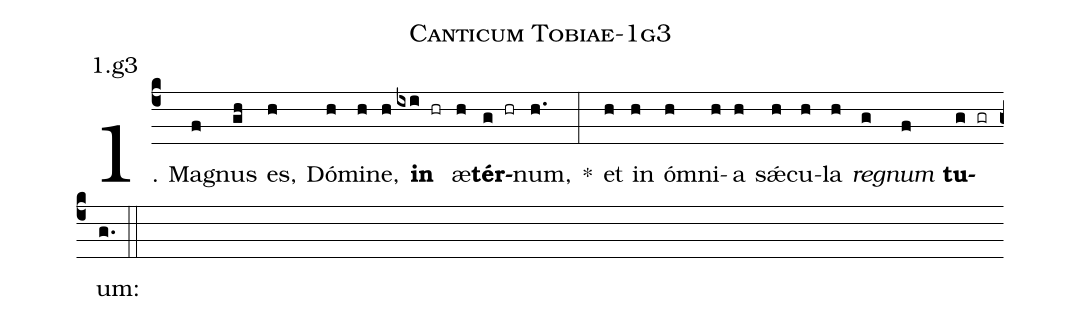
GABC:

name: Canticum Tobiae-1g3;
annotation: 1.g3;
%%
(c4)1. Ma(f)gnus(gh) es,(h) Dó(h)mi(h)ne,(h) <b>in</b>(ixi hr) æ(h)<b>tér</b>(g hr)num,(h.) *(:) et(h) in(h) óm(h)ni(h)a(h) sǽ(h)cu(h)la(h) <i>re</i>(g)<i>gnum</i>(f) <b>tu</b>(g gr)um:(g.) (::)
